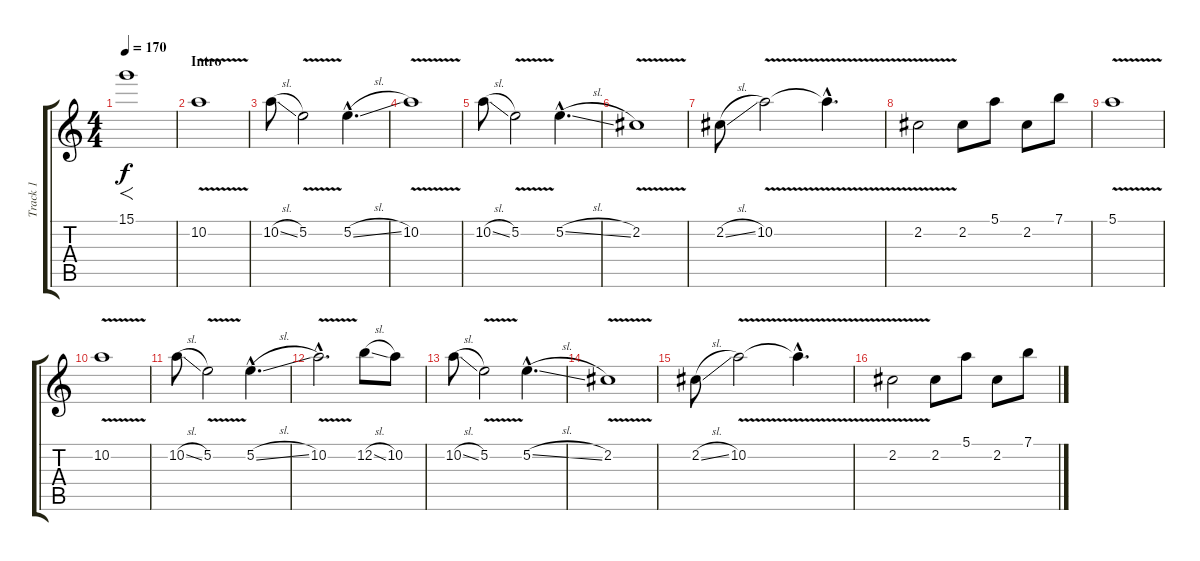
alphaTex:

\track ("Track 1" "Track 1") {instrument distortionguitar}
\staff {score tabs}
\tuning (E4 B3 G3 D3 A2 E2) {hide}
\ts (4 4)
\tempo 170
\clef g2
\ks c
15.1.1{f dy f balance 8 instrument guitarharmonics} |
\section ("" "Intro")
10.2{v}.1{instrument distortionguitar} |
10.2{sl}.8 5.2{v}.2 5.2{sl hac}.4{d} |
10.2{v}.1 |
10.2{sl}.8 5.2{v}.2 5.2{sl hac}.4{d} |
2.2{v}.1 |
2.2{sl}.8 10.2{v}.2 10.2{hac t}.4{d} |
2.2{v}.2 2.2.8 5.1.8 2.2.8 7.1.8 |
5.1{v}.1 |
10.2{v}.1 |
10.2{sl}.8 5.2{v}.2 5.2{sl hac}.4{d} |
10.2{v hac}.2{d} 12.2{sl}.8 10.2.8 |
10.2{sl}.8 5.2{v}.2 5.2{sl hac}.4{d} |
2.2{v}.1 |
2.2{sl}.8 10.2{v}.2 10.2{hac t}.4{d} |
2.2{v}.2 2.2.8 5.1.8 2.2.8 7.1.8
